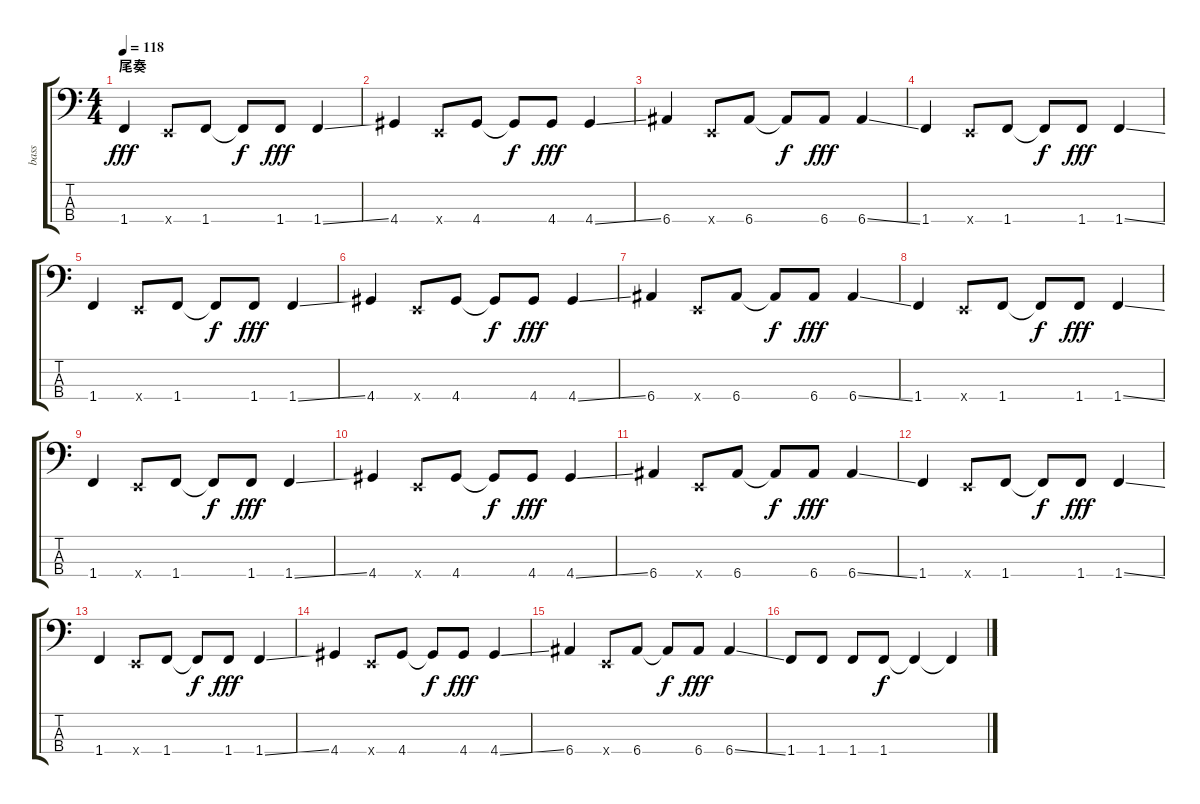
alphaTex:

\track ("bass" "bass") {instrument electricbassfinger}
\staff {score tabs}
\tuning (G2 D2 A1 E1) {hide}
\ts (4 4)
\section ("" "尾奏")
\tempo 118
\clef f4
\ks c
1.4.4{dy fff} 0.4{x}.8 1.4.8 1.4{t}.8{dy f} 1.4.8{dy fff} 1.4{ss}.4 |
4.4.4 0.4{x}.8 4.4.8 4.4{t}.8{dy f} 4.4.8{dy fff} 4.4{ss}.4 |
6.4.4 0.4{x}.8 6.4.8 6.4{t}.8{dy f} 6.4.8{dy fff} 6.4{ss}.4 |
1.4.4 0.4{x}.8 1.4.8 1.4{t}.8{dy f} 1.4.8{dy fff} 1.4{ss}.4 |
1.4.4 0.4{x}.8 1.4.8 1.4{t}.8{dy f} 1.4.8{dy fff} 1.4{ss}.4 |
4.4.4 0.4{x}.8 4.4.8 4.4{t}.8{dy f} 4.4.8{dy fff} 4.4{ss}.4 |
6.4.4 0.4{x}.8 6.4.8 6.4{t}.8{dy f} 6.4.8{dy fff} 6.4{ss}.4 |
1.4.4 0.4{x}.8 1.4.8 1.4{t}.8{dy f} 1.4.8{dy fff} 1.4{ss}.4 |
1.4.4 0.4{x}.8 1.4.8 1.4{t}.8{dy f} 1.4.8{dy fff} 1.4{ss}.4 |
4.4.4 0.4{x}.8 4.4.8 4.4{t}.8{dy f} 4.4.8{dy fff} 4.4{ss}.4 |
6.4.4 0.4{x}.8 6.4.8 6.4{t}.8{dy f} 6.4.8{dy fff} 6.4{ss}.4 |
1.4.4 0.4{x}.8 1.4.8 1.4{t}.8{dy f} 1.4.8{dy fff} 1.4{ss}.4 |
1.4.4 0.4{x}.8 1.4.8 1.4{t}.8{dy f} 1.4.8{dy fff} 1.4{ss}.4 |
4.4.4 0.4{x}.8 4.4.8 4.4{t}.8{dy f} 4.4.8{dy fff} 4.4{ss}.4 |
6.4.4 0.4{x}.8 6.4.8 6.4{t}.8{dy f} 6.4.8{dy fff} 6.4{ss}.4 |
1.4.8 1.4.8 1.4.8 1.4.8{dy f} 1.4{t}.4 1.4{t}.4
